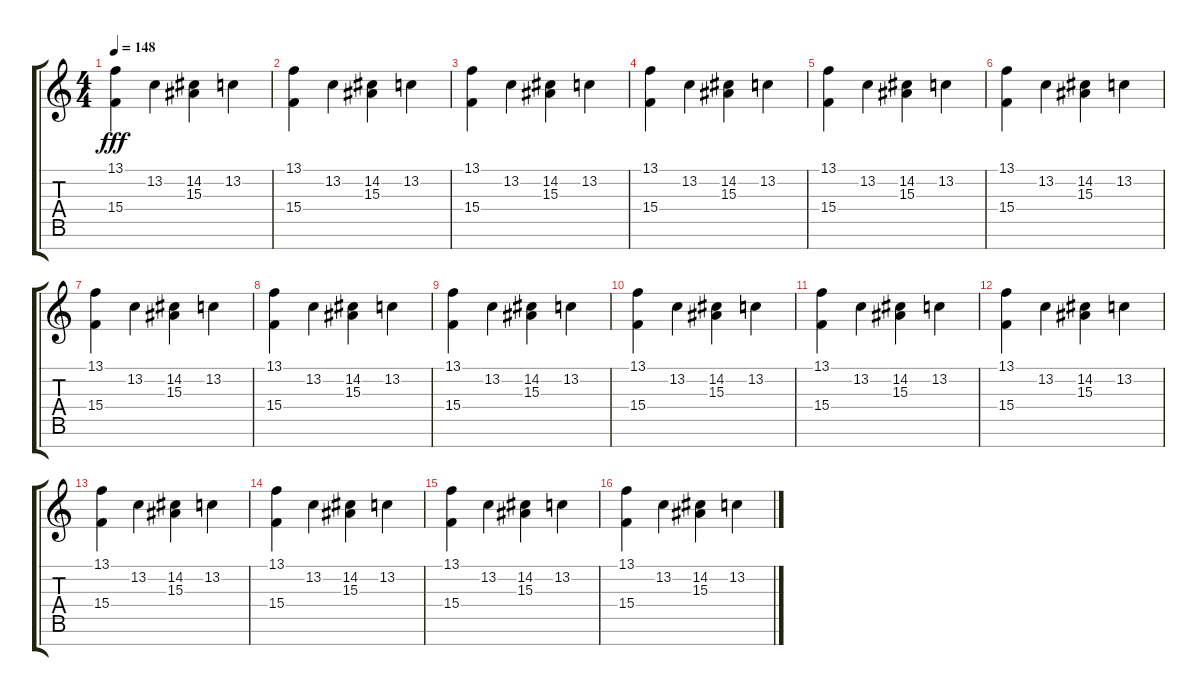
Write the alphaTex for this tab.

\track "" {instrument vibraphone}
\staff {score tabs}
\tuning (E4 B3 G3 D3 A2 E2 B1) {hide}
\ts (4 4)
\tempo 148
\clef g2
\ks c
(13.1 15.4).4{dy fff} 13.2.4 (14.2 15.3).4 13.2.4 |
(13.1 15.4).4 13.2.4 (14.2 15.3).4 13.2.4 |
(13.1 15.4).4 13.2.4 (14.2 15.3).4 13.2.4 |
(13.1 15.4).4 13.2.4 (14.2 15.3).4 13.2.4 |
(13.1 15.4).4 13.2.4 (14.2 15.3).4 13.2.4 |
(13.1 15.4).4 13.2.4 (14.2 15.3).4 13.2.4 |
(13.1 15.4).4 13.2.4 (14.2 15.3).4 13.2.4 |
(13.1 15.4).4 13.2.4 (14.2 15.3).4 13.2.4 |
(13.1 15.4).4 13.2.4 (14.2 15.3).4 13.2.4 |
(13.1 15.4).4 13.2.4 (14.2 15.3).4 13.2.4 |
(13.1 15.4).4 13.2.4 (14.2 15.3).4 13.2.4 |
(13.1 15.4).4 13.2.4 (14.2 15.3).4 13.2.4 |
(13.1 15.4).4 13.2.4 (14.2 15.3).4 13.2.4 |
(13.1 15.4).4 13.2.4 (14.2 15.3).4 13.2.4 |
(13.1 15.4).4 13.2.4 (14.2 15.3).4 13.2.4 |
(13.1 15.4).4 13.2.4 (14.2 15.3).4 13.2.4
